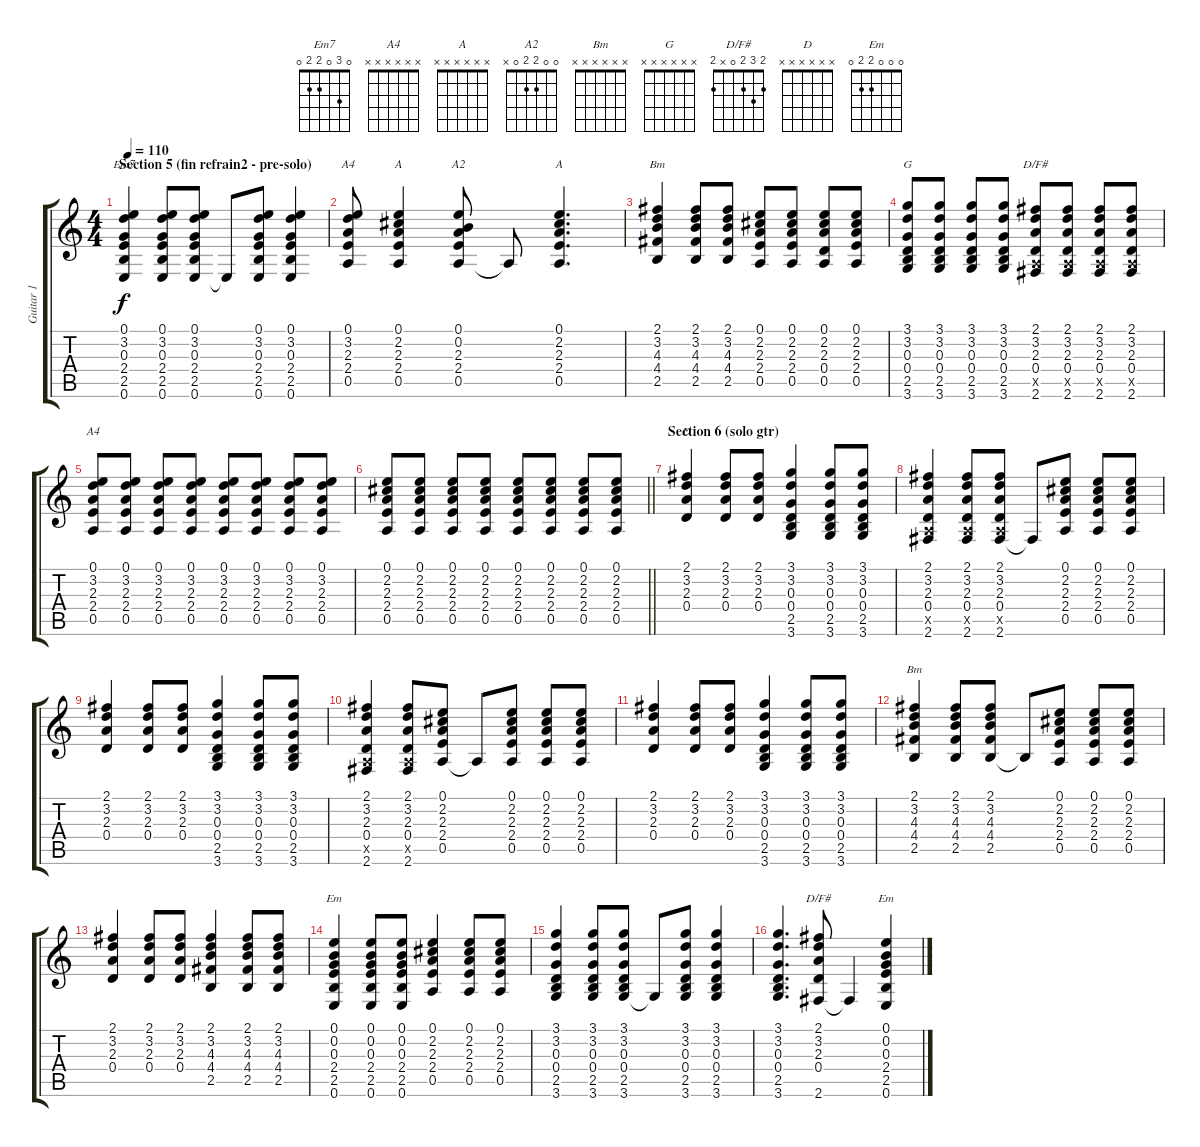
\track ("Guitar 1" "Guitar 1") {instrument acousticguitarsteel}
\staff {score tabs}
\tuning (E4 B3 G3 D3 A2 E2) {hide}
\chord ("Em7" 0 3 0 2 2 0)
\chord ("A4" 0 3 2 2 0 x)
\chord ("A" 0 2 2 2 0 x)
\chord ("A2" 0 0 2 2 0 x)
\chord ("A" x x x x x x)
\chord ("Bm" 2 3 4 4 2 x) {barre 2}
\chord ("G" x x x x x x)
\chord ("D/F#" x x x x x x)
\chord ("A4" x x x x x x)
\chord ("D" x x x x x x)
\chord ("Bm" x x x x x x)
\chord ("Em" x x x x x x)
\chord ("D/F#" 2 3 2 0 x 2)
\chord ("Em" 0 0 0 2 2 0)
\ts (4 4)
\section ("" "Section 5 (fin refrain2 - pre-solo)")
\tempo 110
\clef g2
\ks c
(0.1 3.2 0.3 2.4 2.5 0.6).4{ch "Em7" dy f} (0.1 3.2 0.3 2.4 2.5 0.6).8 (0.1 3.2 0.3 2.4 2.5 0.6).8 0.6{t}.8 (0.1 3.2 0.3 2.4 2.5 0.6).8 (0.1 3.2 0.3 2.4 2.5 0.6).4 |
(0.1 3.2 2.3 2.4 0.5).8{ch "A4"} (0.1 2.2 2.3 2.4 0.5).4{ch "A"} (0.1 0.2 2.3 2.4 0.5).8{ch "A2"} 0.5{t}.8 (0.1 2.2 2.3 2.4 0.5).4{d ch "A"} |
(2.1 3.2 4.3 4.4 2.5).4{ch "Bm"} (2.1 3.2 4.3 4.4 2.5).8 (2.1 3.2 4.3 4.4 2.5).8 (0.1 2.2 2.3 2.4 0.5).8 (0.1 2.2 2.3 2.4 0.5).8 (0.1 2.2 2.3 0.4 0.5).8 (0.1 2.2 2.3 2.4 0.5).8 |
(3.1 3.2 0.3 0.4 2.5 3.6).8{ch "G"} (3.1 3.2 0.3 0.4 2.5 3.6).8 (3.1 3.2 0.3 0.4 2.5 3.6).8 (3.1 3.2 0.3 0.4 2.5 3.6).8 (2.1 3.2 2.3 0.4 0.5{x} 2.6).8{ch "D/F#"} (2.1 3.2 2.3 0.4 0.5{x} 2.6).8 (2.1 3.2 2.3 0.4 0.5{x} 2.6).8 (2.1 3.2 2.3 0.4 0.5{x} 2.6).8 |
(0.1 3.2 2.3 2.4 0.5).8{ch "A4"} (0.1 3.2 2.3 2.4 0.5).8 (0.1 3.2 2.3 2.4 0.5).8 (0.1 3.2 2.3 2.4 0.5).8 (0.1 3.2 2.3 2.4 0.5).8 (0.1 3.2 2.3 2.4 0.5).8 (0.1 3.2 2.3 2.4 0.5).8 (0.1 3.2 2.3 2.4 0.5).8 |
\barLineRight lightlight
(0.1 2.2 2.3 2.4 0.5).8 (0.1 2.2 2.3 2.4 0.5).8 (0.1 2.2 2.3 2.4 0.5).8 (0.1 2.2 2.3 2.4 0.5).8 (0.1 2.2 2.3 2.4 0.5).8 (0.1 2.2 2.3 2.4 0.5).8 (0.1 2.2 2.3 2.4 0.5).8 (0.1 2.2 2.3 2.4 0.5).8 |
\section ("" "Section 6 (solo gtr)")
(2.1 3.2 2.3 0.4).4{ch "D"} (2.1 3.2 2.3 0.4).8 (2.1 3.2 2.3 0.4).8 (3.1 3.2 0.3 0.4 2.5 3.6).4 (3.1 3.2 0.3 0.4 2.5 3.6).8 (3.1 3.2 0.3 0.4 2.5 3.6).8 |
(2.1 3.2 2.3 0.4 0.5{x} 2.6).4 (2.1 3.2 2.3 0.4 0.5{x} 2.6).8 (2.1 3.2 2.3 0.4 0.5{x} 2.6).8 2.6{t}.8 (0.1 2.2 2.3 2.4 0.5).8 (0.1 2.2 2.3 2.4 0.5).8 (0.1 2.2 2.3 2.4 0.5).8 |
(2.1 3.2 2.3 0.4).4 (2.1 3.2 2.3 0.4).8 (2.1 3.2 2.3 0.4).8 (3.1 3.2 0.3 0.4 2.5 3.6).4 (3.1 3.2 0.3 0.4 2.5 3.6).8 (3.1 3.2 0.3 0.4 2.5 3.6).8 |
(2.1 3.2 2.3 0.4 0.5{x} 2.6).4 (2.1 3.2 2.3 0.4 0.5{x} 2.6).8 (0.1 2.2 2.3 2.4 0.5).8 0.5{t}.8 (0.1 2.2 2.3 2.4 0.5).8 (0.1 2.2 2.3 2.4 0.5).8 (0.1 2.2 2.3 2.4 0.5).8 |
(2.1 3.2 2.3 0.4).4 (2.1 3.2 2.3 0.4).8 (2.1 3.2 2.3 0.4).8 (3.1 3.2 0.3 0.4 2.5 3.6).4 (3.1 3.2 0.3 0.4 2.5 3.6).8 (3.1 3.2 0.3 0.4 2.5 3.6).8 |
(2.1 3.2 4.3 4.4 2.5).4{ch "Bm"} (2.1 3.2 4.3 4.4 2.5).8 (2.1 3.2 4.3 4.4 2.5).8 2.5{t}.8 (0.1 2.2 2.3 2.4 0.5).8 (0.1 2.2 2.3 2.4 0.5).8 (0.1 2.2 2.3 2.4 0.5).8 |
(2.1 3.2 2.3 0.4).4 (2.1 3.2 2.3 0.4).8 (2.1 3.2 2.3 0.4).8 (2.1 3.2 4.3 4.4 2.5).4 (2.1 3.2 4.3 4.4 2.5).8 (2.1 3.2 4.3 4.4 2.5).8 |
(0.1 0.2 0.3 2.4 2.5 0.6).4{ch "Em"} (0.1 0.2 0.3 2.4 2.5 0.6).8 (0.1 0.2 0.3 2.4 2.5 0.6).8 (0.1 2.2 2.3 2.4 0.5).4 (0.1 2.2 2.3 2.4 0.5).8 (0.1 2.2 2.3 2.4 0.5).8 |
(3.1 3.2 0.3 0.4 2.5 3.6).4 (3.1 3.2 0.3 0.4 2.5 3.6).8 (3.1 3.2 0.3 0.4 2.5 3.6).8 3.6{t}.8 (3.1 3.2 0.3 0.4 2.5 3.6).8 (3.1 3.2 0.3 0.4 2.5 3.6).4 |
(3.1 3.2 0.3 0.4 2.5 3.6).4{d} (2.1 3.2 2.3 0.4 2.6).8{ch "D/F#"} 2.6{t}.4 (0.1 0.2 0.3 2.4 2.5 0.6).4{ch "Em"}
